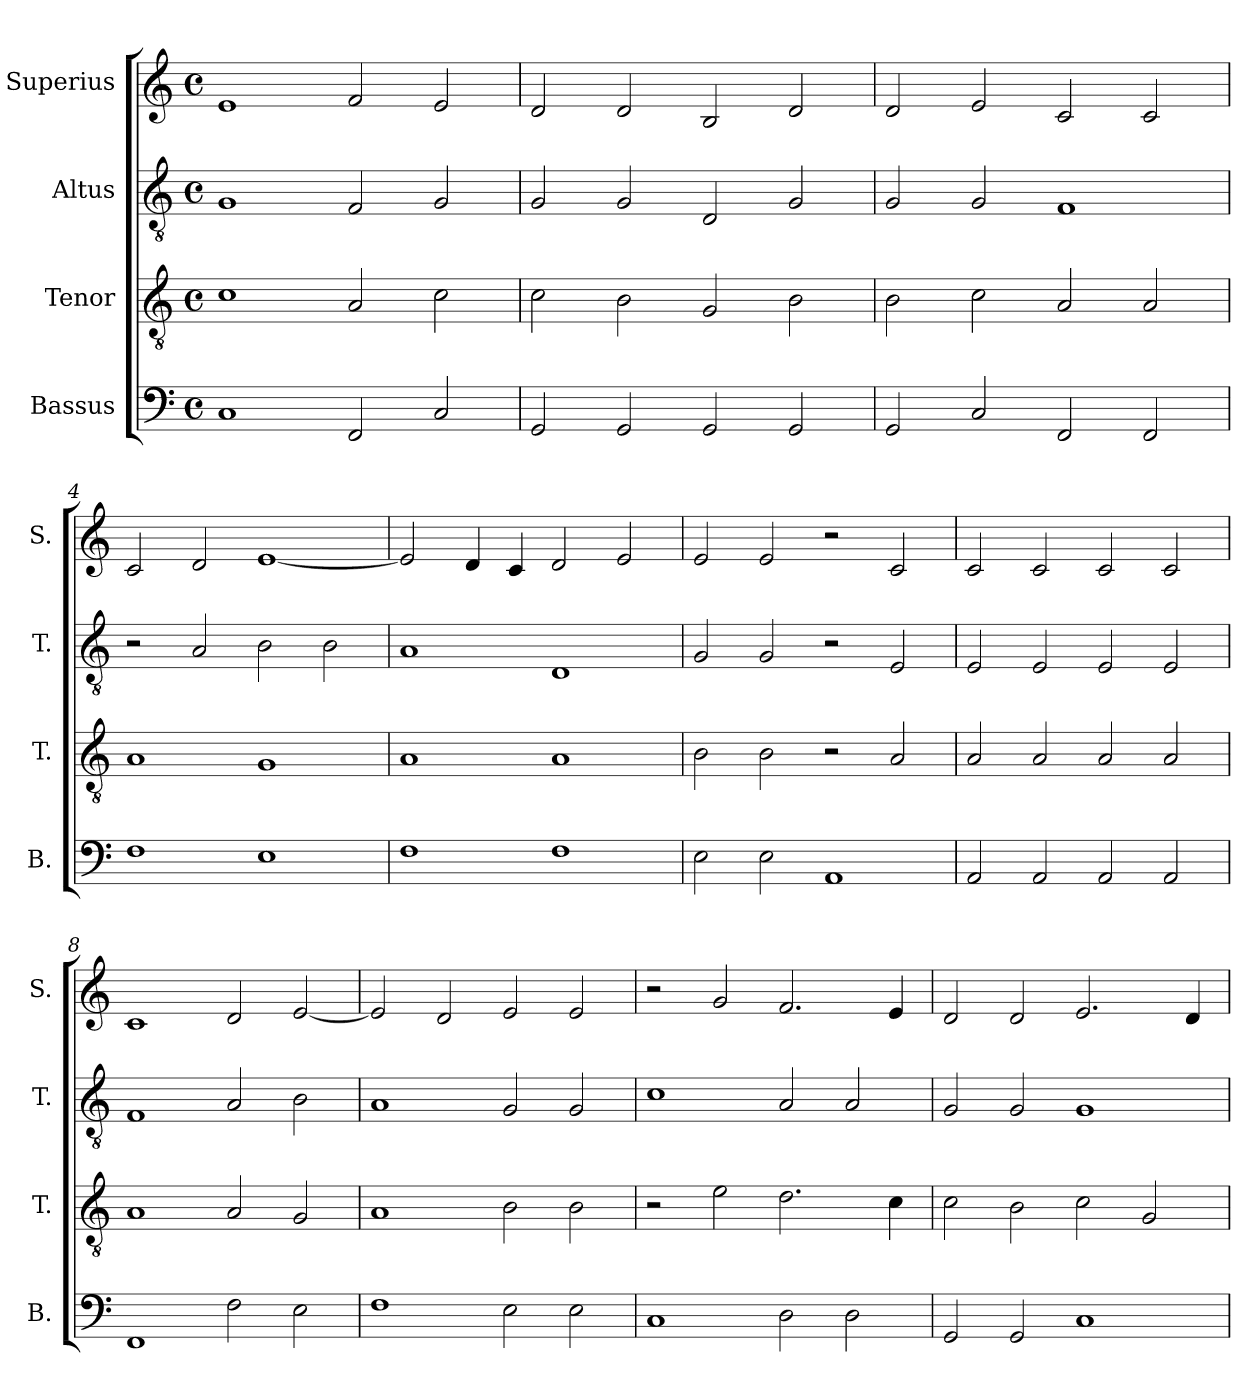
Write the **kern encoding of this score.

**kern	**kern	**kern	**kern
*part4	*part3	*part2	*part1
*staff4	*staff3	*staff2	*staff1
*I"Bassus	*I"Tenor	*I"Altus	*I"Superius
*I'B.	*I'T.	*I'T.	*I'S.
!!LO:PB:g=z
*clefF4	*clefGv2	*clefGv2	*clefG2
*	*ITrd7c12	*ITrd7c12	*
*k[]	*k[]	*k[]	*k[]
*C:	*C:	*C:	*C:
*M4/4	*M4/4	*M4/4	*M4/4
*met(c)	*met(c)	*met(c)	*met(c)
=1	=1	=1	=1
1Ci	1Ci	1GGi	1ei
2FFi/	2AAi/	2FFi/	2fi/
2Ci/	2Ci\	2GGi/	2ei/
=2	=2	=2	=2
2GGi/	2Ci\	2GGi/	2di/
2GGi/	2BBi\	2GGi/	2di/
2GGi/	2GGi/	2DDi/	2Bi/
2GGi/	2BBi\	2GGi/	2di/
=3	=3	=3	=3
2GGi/	2BBi\	2GGi/	2di/
2Ci/	2Ci\	2GGi/	2ei/
2FFi/	2AAi/	1FFi	2ci/
2FFi/	2AAi/	.	2ci/
=4	=4	=4	=4
1Fi	1AAi	2r	2ci/
.	.	2AAi/	2di/
1Ei	1GGi	2BBi\	[<1ei
.	.	2BBi\	.
!!LO:LB:g=z
=5	=5	=5	=5
1Fi	1AAi	1AAi	2ei/]
.	.	.	4di/
.	.	.	4ci/
1Fi	1AAi	1DDi	2di/
.	.	.	2ei/
=6	=6	=6	=6
2Ei\	2BBi\	2GGi/	2ei/
2Ei\	2BBi\	2GGi/	2ei/
1AAi	2r	2r	2r
.	2AAi/	2EEi/	2ci/
=7	=7	=7	=7
2AAi/	2AAi/	2EEi/	2ci/
2AAi/	2AAi/	2EEi/	2ci/
2AAi/	2AAi/	2EEi/	2ci/
2AAi/	2AAi/	2EEi/	2ci/
=8	=8	=8	=8
1FFi	1AAi	1FFi	1ci
2Fi\	2AAi/	2AAi/	2di/
2Ei\	2GGi/	2BBi\	[<2ei/
=9	=9	=9	=9
1Fi	1AAi	1AAi	2ei/]
.	.	.	2di/
2Ei\	2BBi\	2GGi/	2ei/
2Ei\	2BBi\	2GGi/	2ei/
!!LO:PB:g=z
=10	=10	=10	=10
1Ci	2r	1Ci	2r
.	2Ei\	.	2gi/
2Di\	2.Di\	2AAi/	2.fi/
2Di\	.	2AAi/	.
.	4Ci\	.	4ei/
=11	=11	=11	=11
2GGi/	2Ci\	2GGi/	2di/
2GGi/	2BBi\	2GGi/	2di/
1Ci	2Ci\	1GGi	2.ei/
.	2GGi/	.	.
.	.	.	4di/
=	=	=	=
*-	*-	*-	*-
